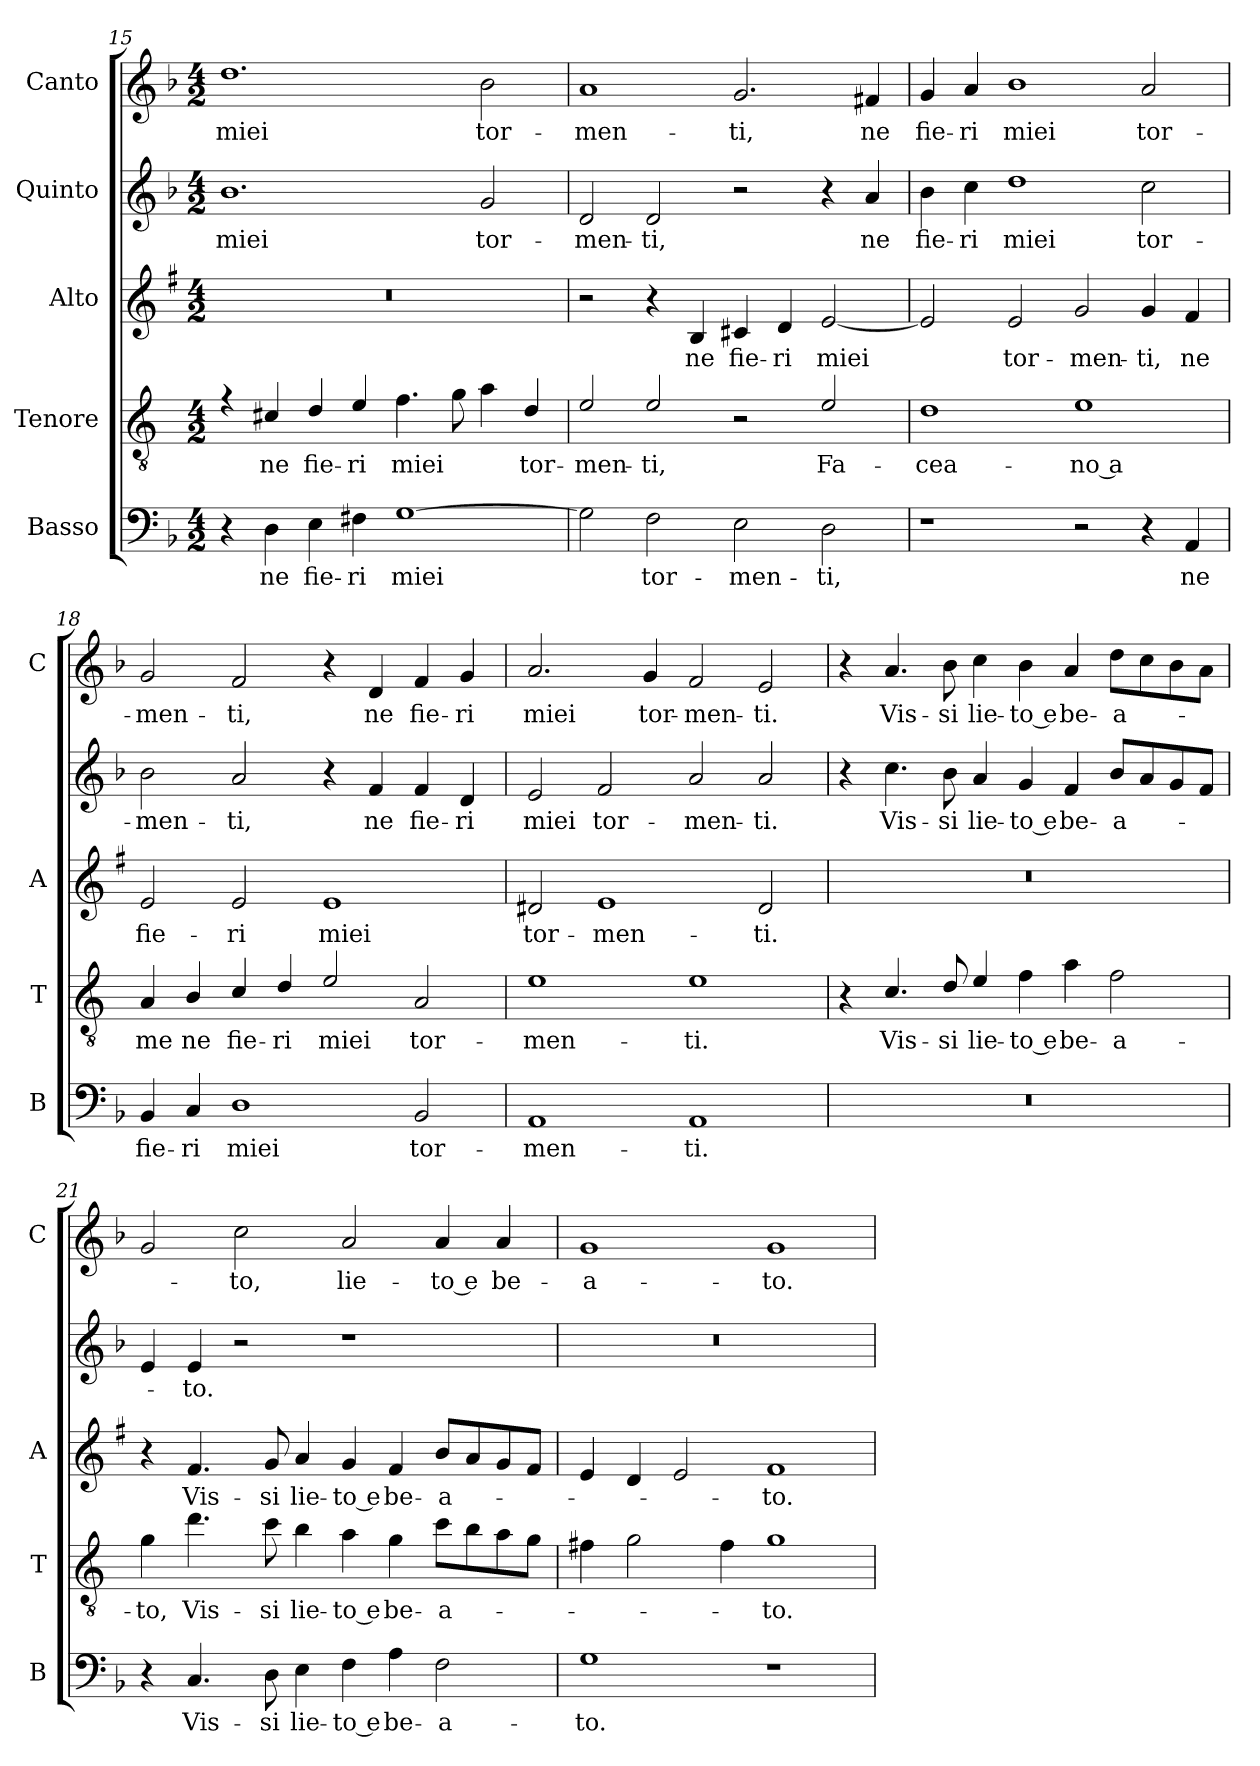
**kern	**text	**kern	**text	**kern	**text	**kern	**text	**kern	**text
*part5	*part5	*part4	*part4	*part3	*part3	*part2	*part2	*part1	*part1
*staff5	*staff5	*staff4	*staff4	*staff3	*staff3	*staff2	*staff2	*staff1	*staff1
*I"Basso	*	*I"Tenore	*	*I"Alto	*	*I"Quinto	*	*I"Canto	*
*I'B	*	*I'T	*	*I'A	*	*	*	*I'C	*
*clefF4	*	*clefGv2	*	*clefG2	*	*clefG2	*	*clefG2	*
*	*	*ITrd4c7	*	*ITrd1c2	*	*	*	*	*
*k[b-]	*	*k[b-]	*	*k[b-]	*	*k[b-]	*	*k[b-]	*
*F:	*	*F:	*	*F:	*	*F:	*	*F:	*
*M4/2	*	*M4/2	*	*M4/2	*	*M4/2	*	*M4/2	*
=15	=15	=15	=15	=15	=15	=15	=15	=15	=15
!	!	!	!	!	!	!	!LO:LY:b	!	!LO:LY:b
4r	.	4rf	.	0r	.	1.b-	miei	1.dd	miei
!	!LO:LY:b	!	!LO:LY:b	!	!	!	!	!	!
4D\	ne	4F#X/	ne	.	.	.	.	.	.
!	!LO:LY:b	!	!LO:LY:b	!	!	!	!	!	!
4E\	fie-	4G/	fie-	.	.	.	.	.	.
!	!LO:LY:b	!	!LO:LY:b	!	!	!	!	!	!
4F#X\	-ri	4A/	-ri	.	.	.	.	.	.
!	!LO:LY:b	!	!LO:LY:b	!	!	!	!	!	!
[1G	miei	4.B-\	miei	.	.	.	.	.	.
.	.	8c\	.	.	.	.	.	.	.
!	!	!	!	!	!	!	!LO:LY:b	!	!LO:LY:b
.	.	4d\	.	.	.	2g/	tor-	2b-\	tor-
!	!	!	!LO:LY:b	!	!	!	!	!	!
.	.	4G/	tor-	.	.	.	.	.	.
=16	=16	=16	=16	=16	=16	=16	=16	=16	=16
!	!	!	!LO:LY:b	!	!	!	!LO:LY:b	!	!LO:LY:b
2G\]	.	2A/	-men-	2r	.	2d/	-men-	1a	-men-
!	!LO:LY:b	!	!LO:LY:b	!	!	!	!LO:LY:b	!	!
2F\	tor-	2A/	-ti,	4r	.	2d/	-ti,	.	.
!	!	!	!	!	!LO:LY:b	!	!	!	!
.	.	.	.	4A/	ne	.	.	.	.
!	!LO:LY:b	!	!	!	!LO:LY:b	!	!	!	!LO:LY:b
2E\	-men-	2r	.	4Bn/	fie-	2r	.	2.g/	-ti,
!	!	!	!	!	!LO:LY:b	!	!	!	!
.	.	.	.	4c/	-ri	.	.	.	.
!	!LO:LY:b	!	!LO:LY:b	!	!LO:LY:b	!	!	!	!
2D\	-ti,	2A/	Fa-	[2d/	miei	4r	.	.	.
!	!	!	!	!	!	!	!LO:LY:b	!	!LO:LY:b
.	.	.	.	.	.	4a/	ne	4f#X/	ne
=17	=17	=17	=17	=17	=17	=17	=17	=17	=17
!	!	!	!LO:LY:b	!	!	!	!LO:LY:b	!	!LO:LY:b
1r	.	1G	-cea-	2d/]	.	4b-\	fie-	4g/	fie-
!	!	!	!	!	!	!	!LO:LY:b	!	!LO:LY:b
.	.	.	.	.	.	4cc\	-ri	4a/	-ri
!	!	!	!	!	!LO:LY:b	!	!LO:LY:b	!	!LO:LY:b
.	.	.	.	2d/	tor-	1dd	miei	1b-	miei
!	!	!	!LO:LY:b	!	!LO:LY:b	!	!	!	!
2r	.	1A	-no a	2f/	-men-	.	.	.	.
!	!	!	!	!	!LO:LY:b	!	!LO:LY:b	!	!LO:LY:b
4r	.	.	.	4f/	-ti,	2cc\	tor-	2a/	tor-
!	!LO:LY:b	!	!	!	!LO:LY:b	!	!	!	!
4AA/	ne	.	.	4e/	ne	.	.	.	.
!!LO:PB:g=z
=18	=18	=18	=18	=18	=18	=18	=18	=18	=18
!	!LO:LY:b	!	!LO:LY:b	!	!LO:LY:b	!	!LO:LY:b	!	!LO:LY:b
4BB-/	fie-	4D/	me	2d/	fie-	2b-\	-men-	2g/	-men-
!	!LO:LY:b	!	!LO:LY:b	!	!	!	!	!	!
4C/	-ri	4E/	ne	.	.	.	.	.	.
!	!LO:LY:b	!	!LO:LY:b	!	!LO:LY:b	!	!LO:LY:b	!	!LO:LY:b
1D	miei	4F/	fie-	2d/	-ri	2a/	-ti,	2f/	-ti,
!	!	!	!LO:LY:b	!	!	!	!	!	!
.	.	4G/	-ri	.	.	.	.	.	.
!	!	!	!LO:LY:b	!	!LO:LY:b	!	!	!	!
.	.	2A/	miei	1d	miei	4r	.	4r	.
!	!	!	!	!	!	!	!LO:LY:b	!	!LO:LY:b
.	.	.	.	.	.	4f/	ne	4d/	ne
!	!LO:LY:b	!	!LO:LY:b	!	!	!	!LO:LY:b	!	!LO:LY:b
2BB-/	tor-	2D/	tor-	.	.	4f/	fie-	4f/	fie-
!	!	!	!	!	!	!	!LO:LY:b	!	!LO:LY:b
.	.	.	.	.	.	4d/	-ri	4g/	-ri
=19	=19	=19	=19	=19	=19	=19	=19	=19	=19
!	!LO:LY:b	!	!LO:LY:b	!	!LO:LY:b	!	!LO:LY:b	!	!LO:LY:b
1AA	-men-	1A	-men-	2c#X/	tor-	2e/	miei	2.a/	miei
!	!	!	!	!	!LO:LY:b	!	!LO:LY:b	!	!
.	.	.	.	1d	-men-	2f/	tor-	.	.
!	!	!	!	!	!	!	!	!	!LO:LY:b
.	.	.	.	.	.	.	.	4g/	tor-
!	!LO:LY:b	!	!LO:LY:b	!	!	!	!LO:LY:b	!	!LO:LY:b
1AA	-ti.	1A	-ti.	.	.	2a/	-men-	2f/	-men-
!	!	!	!	!	!LO:LY:b	!	!LO:LY:b	!	!LO:LY:b
.	.	.	.	2c#/	-ti.	2a/	-ti.	2e/	-ti.
=20	=20	=20	=20	=20	=20	=20	=20	=20	=20
0r	.	4r	.	0r	.	4r	.	4r	.
!	!	!	!LO:LY:b	!	!	!	!LO:LY:b	!	!LO:LY:b
.	.	4.F/	Vis-	.	.	4.cc\	Vis-	4.a/	Vis-
!	!	!	!LO:LY:b	!	!	!	!LO:LY:b	!	!LO:LY:b
.	.	8G/	-si	.	.	8b-\	-si	8b-\	-si
!	!	!	!LO:LY:b	!	!	!	!LO:LY:b	!	!LO:LY:b
.	.	4A/	lie-	.	.	4a/	lie-	4cc\	lie-
!	!	!	!LO:LY:b	!	!	!	!LO:LY:b	!	!LO:LY:b
.	.	4B-\	-to e	.	.	4g/	-to e	4b-\	-to e
!	!	!	!LO:LY:b	!	!	!	!LO:LY:b	!	!LO:LY:b
.	.	4d\	be-	.	.	4f/	be-	4a/	be-
!	!	!	!LO:LY:b	!	!	!	!LO:LY:b	!	!LO:LY:b
.	.	2B-\	-a-	.	.	8b-/L	-a-	8dd\L	-a-
.	.	.	.	.	.	8a/	.	8cc\	.
.	.	.	.	.	.	8g/	.	8b-\	.
.	.	.	.	.	.	8f/J	.	8a\J	.
!!LO:LB:g=z
=21	=21	=21	=21	=21	=21	=21	=21	=21	=21
!	!	!	!LO:LY:b	!	!	!	!	!	!
4r	.	4c\	-to,	4r	.	4e/	.	2g/	.
!	!LO:LY:b	!	!LO:LY:b	!	!LO:LY:b	!	!LO:LY:b	!	!
4.C/	Vis-	4.g\	Vis-	4.e/	Vis-	4e/	-to.	.	.
!	!	!	!	!	!	!	!	!	!LO:LY:b
.	.	.	.	.	.	2r	.	2cc\	-to,
!	!LO:LY:b	!	!LO:LY:b	!	!LO:LY:b	!	!	!	!
8D\	-si	8f\	-si	8f/	-si	.	.	.	.
!	!LO:LY:b	!	!LO:LY:b	!	!LO:LY:b	!	!	!	!
4E\	lie-	4e\	lie-	4g/	lie-	.	.	.	.
!	!LO:LY:b	!	!LO:LY:b	!	!LO:LY:b	!	!	!	!LO:LY:b
4F\	-to e	4d\	-to e	4f/	-to e	1r	.	2a/	lie-
!	!LO:LY:b	!	!LO:LY:b	!	!LO:LY:b	!	!	!	!
4A\	be-	4c\	be-	4e/	be-	.	.	.	.
!	!LO:LY:b	!	!LO:LY:b	!	!LO:LY:b	!	!	!	!LO:LY:b
2F\	-a-	8f\L	-a-	8a/L	-a-	.	.	4a/	-to e
.	.	8e\	.	8g/	.	.	.	.	.
!	!	!	!	!	!	!	!	!	!LO:LY:b
.	.	8d\	.	8f/	.	.	.	4a/	be-
.	.	8c\J	.	8e/J	.	.	.	.	.
=22	=22	=22	=22	=22	=22	=22	=22	=22	=22
!	!LO:LY:b	!	!	!	!	!	!	!	!LO:LY:b
1G	-to.	4Bn\	.	4d/	.	0r	.	1g	-a-
.	.	2c\	.	4c/	.	.	.	.	.
.	.	.	.	2d/	.	.	.	.	.
.	.	4B\	.	.	.	.	.	.	.
!	!	!	!LO:LY:b	!	!LO:LY:b	!	!	!	!LO:LY:b
1r	.	1c	-to.	1e	-to.	.	.	1g	-to.
=	=	=	=	=	=	=	=	=	=
*-	*-	*-	*-	*-	*-	*-	*-	*-	*-
